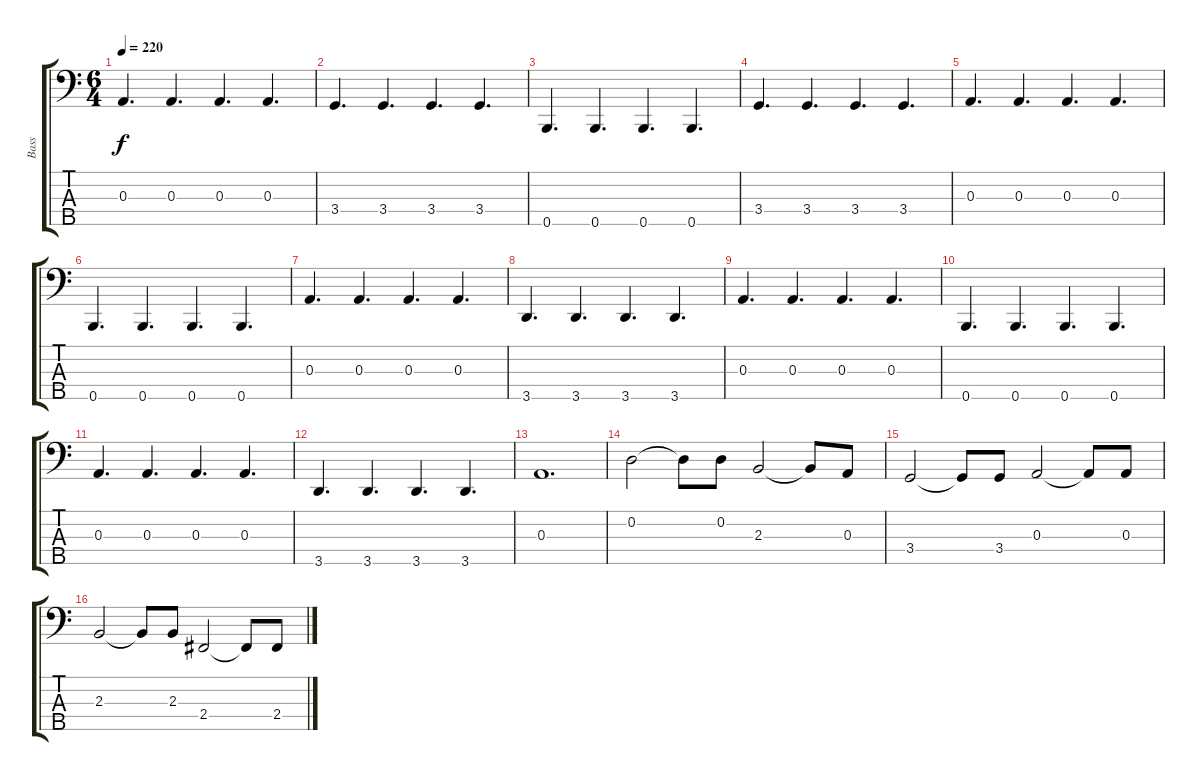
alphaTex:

\track ("Bass" "Bass") {instrument electricbassfinger}
\staff {score tabs}
\tuning (G2 D2 A1 E1 B0) {hide}
\ts (6 4)
\tempo 220
\clef f4
\ks c
0.3.4{d dy f} 0.3.4{d} 0.3.4{d} 0.3.4{d} |
3.4.4{d} 3.4.4{d} 3.4.4{d} 3.4.4{d} |
0.5.4{d} 0.5.4{d} 0.5.4{d} 0.5.4{d} |
3.4.4{d} 3.4.4{d} 3.4.4{d} 3.4.4{d} |
0.3.4{d} 0.3.4{d} 0.3.4{d} 0.3.4{d} |
0.5.4{d} 0.5.4{d} 0.5.4{d} 0.5.4{d} |
0.3.4{d} 0.3.4{d} 0.3.4{d} 0.3.4{d} |
3.5.4{d} 3.5.4{d} 3.5.4{d} 3.5.4{d} |
0.3.4{d} 0.3.4{d} 0.3.4{d} 0.3.4{d} |
0.5.4{d} 0.5.4{d} 0.5.4{d} 0.5.4{d} |
0.3.4{d} 0.3.4{d} 0.3.4{d} 0.3.4{d} |
3.5.4{d} 3.5.4{d} 3.5.4{d} 3.5.4{d} |
0.3.1{d} |
0.2.2 0.2{t}.8 0.2.8 2.3.2 2.3{t}.8 0.3.8 |
3.4.2 3.4{t}.8 3.4.8 0.3.2 0.3{t}.8 0.3.8 |
2.3.2 2.3{t}.8 2.3.8 2.4.2 2.4{t}.8 2.4.8
